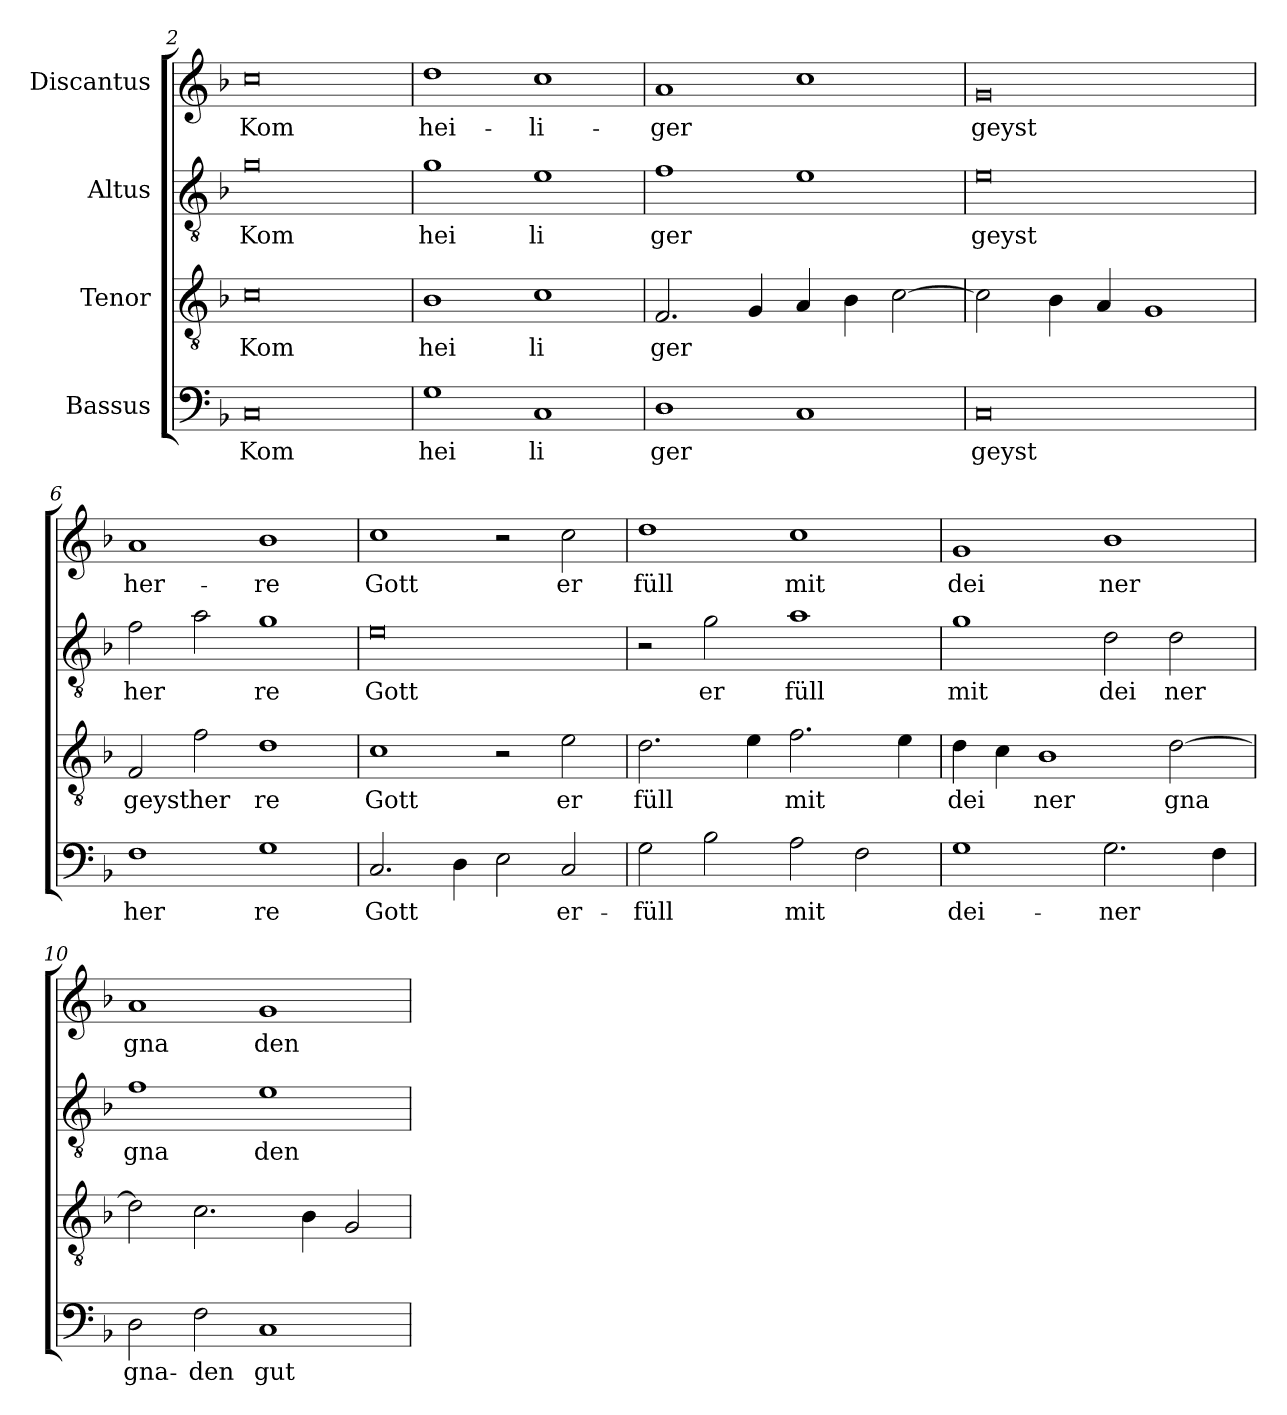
**kern	**text	**kern	**text	**kern	**text	**kern	**text
*part4	*part4	*part3	*part3	*part2	*part2	*part1	*part1
*staff4	*staff4	*staff3	*staff3	*staff2	*staff2	*staff1	*staff1
*I"Bassus	*	*I"Tenor	*	*I"Altus	*	*I"Discantus	*
*clefF4	*	*clefGv2	*	*clefGv2	*	*clefG2	*
*k[b-]	*	*k[b-]	*	*k[b-]	*	*k[b-]	*
=2	=2	=2	=2	=2	=2	=2	=2
!	!LO:LY:b	!	!LO:LY:b	!	!LO:LY:b	!	!LO:LY:b
0C	-Kom	0c	Kom	0g	Kom	0cc	Kom
=3	=3	=3	=3	=3	=3	=3	=3
!	!LO:LY:b	!	!LO:LY:b	!	!LO:LY:b	!	!LO:LY:b
1G	hei	1B-	hei	1g	hei	1dd	hei-
!	!LO:LY:b	!	!LO:LY:b	!	!LO:LY:b	!	!LO:LY:b
1C	li	1c	li	1e	li	1cc	-li-
=4	=4	=4	=4	=4	=4	=4	=4
!	!LO:LY:b	!	!LO:LY:b	!	!LO:LY:b	!	!LO:LY:b
1D	ger	2.F/	ger	1f	ger	1a	-ger
.	.	4G/	.	.	.	.	.
1C	.	4A/	.	1e	.	1cc	.
.	.	4B-\	.	.	.	.	.
.	.	[2c\	.	.	.	.	.
=5	=5	=5	=5	=5	=5	=5	=5
!	!LO:LY:b	!	!	!	!LO:LY:b	!	!LO:LY:b
0C	geyst	2c\]	.	0e	geyst	0g	geyst
.	.	4B-\	.	.	.	.	.
.	.	4A/	.	.	.	.	.
.	.	1G	.	.	.	.	.
=6	=6	=6	=6	=6	=6	=6	=6
!	!LO:LY:b	!	!LO:LY:b	!	!LO:LY:b	!	!LO:LY:b
1F	her	2F/	geyst	2f\	her	1a	her-
!	!	!	!LO:LY:b	!	!	!	!
.	.	2f\	her	2a\	.	.	.
!	!LO:LY:b	!	!LO:LY:b	!	!LO:LY:b	!	!LO:LY:b
1G	re	1d	re	1g	re	1b-	-re
!!LO:LB:g=z
=7	=7	=7	=7	=7	=7	=7	=7
!	!LO:LY:b	!	!LO:LY:b	!	!LO:LY:b	!	!LO:LY:b
2.C/	Gott	1c	Gott	0e	Gott	1cc	Gott
4D\	.	.	.	.	.	.	.
2E\	.	2r	.	.	.	2r	.
!	!LO:LY:b	!	!LO:LY:b	!	!	!	!LO:LY:b
2C/	er-	2e\	er	.	.	2cc\	er
=8	=8	=8	=8	=8	=8	=8	=8
!	!LO:LY:b	!	!LO:LY:b	!	!	!	!LO:LY:b
2G\	-füll	2.d\	füll	2r	.	1dd	füll
!	!	!	!	!	!LO:LY:b	!	!
2B-\	.	.	.	2g\	er	.	.
.	.	4e\	.	.	.	.	.
!	!LO:LY:b	!	!LO:LY:b	!	!LO:LY:b	!	!LO:LY:b
2A\	mit	2.f\	mit	1a	füll	1cc	mit
2F\	.	.	.	.	.	.	.
.	.	4e\	.	.	.	.	.
=9	=9	=9	=9	=9	=9	=9	=9
!	!LO:LY:b	!	!LO:LY:b	!	!LO:LY:b	!	!LO:LY:b
1G	dei-	4d\	dei	1g	mit	1g	dei
.	.	4c\	.	.	.	.	.
!	!	!	!LO:LY:b	!	!	!	!
.	.	1B-	ner	.	.	.	.
!	!LO:LY:b	!	!	!	!LO:LY:b	!	!LO:LY:b
2.G\	-ner	.	.	2d\	dei	1b-	ner
!	!	!	!LO:LY:b	!	!LO:LY:b	!	!
.	.	[2d\	gna	2d\	ner	.	.
4F\	.	.	.	.	.	.	.
=10	=10	=10	=10	=10	=10	=10	=10
!	!LO:LY:b	!	!	!	!LO:LY:b	!	!LO:LY:b
2D\	gna-	2d\]	.	1f	gna	1a	gna
!	!LO:LY:b	!	!	!	!	!	!
2F\	-den	2.c\	.	.	.	.	.
!	!LO:LY:b	!	!	!	!LO:LY:b	!	!LO:LY:b
1C	gut	.	.	1e	den	1g	den
.	.	4B-\	.	.	.	.	.
.	.	2G/	.	.	.	.	.
=	=	=	=	=	=	=	=
*-	*-	*-	*-	*-	*-	*-	*-
